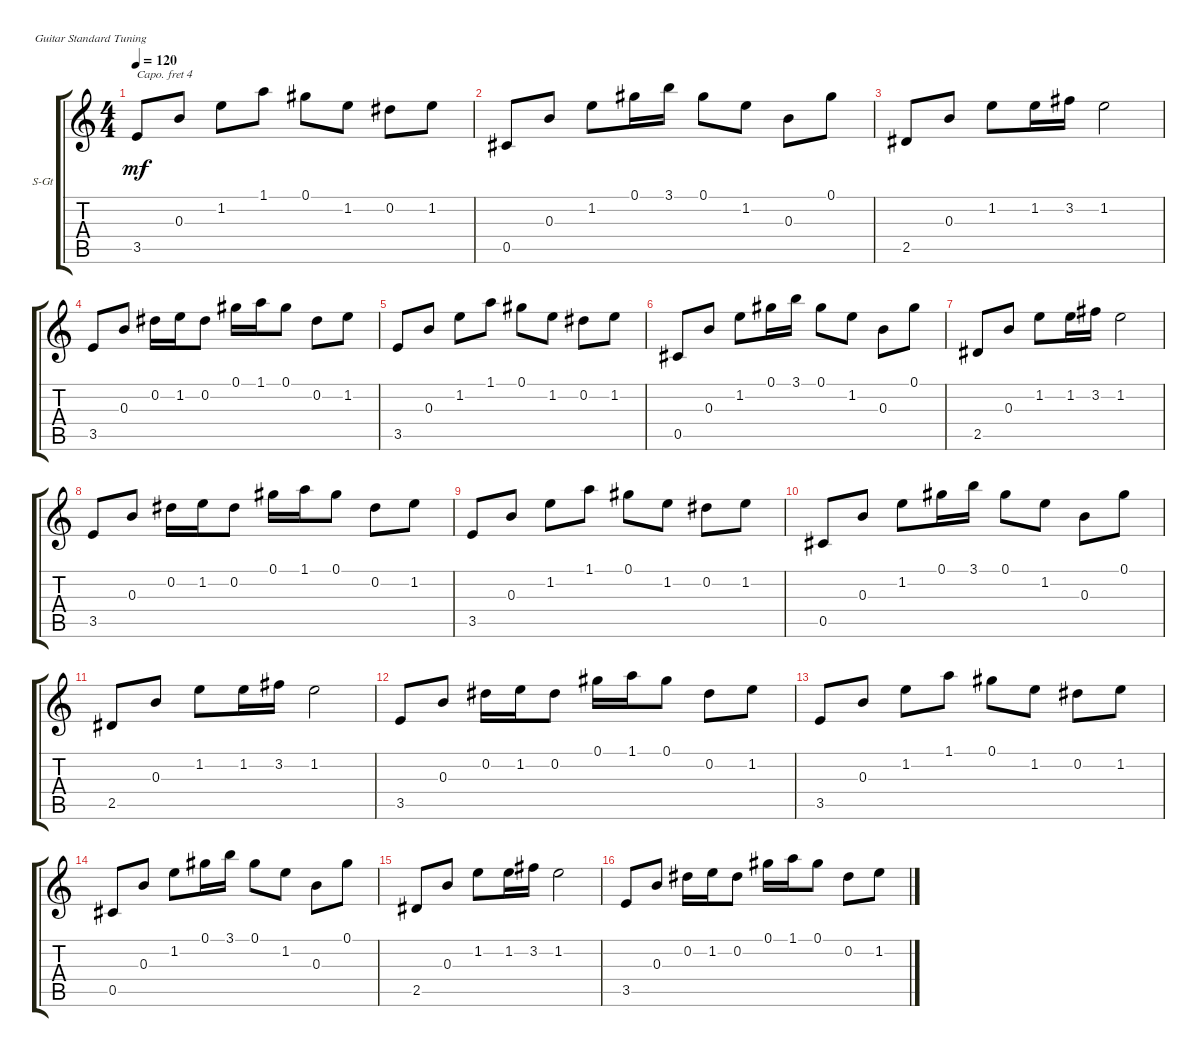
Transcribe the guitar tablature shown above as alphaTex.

\defaultSystemsLayout 4
\bracketExtendMode groupsimilarinstruments
\firstSystemTrackNameOrientation horizontal
\otherSystemsTrackNameOrientation horizontal
\track ("Guitar 1" "S-Gt") {instrument acousticguitarsteel}
\staff {score tabs}
\capo 4
\tuning (E4 B3 G3 D3 A2 E2)
\ts (4 4)
\tempo 120
\clef g2
\ks c
3.5.8{dy mf} 0.3.8 1.2.8 1.1.8 0.1.8 1.2.8 0.2.8 1.2.8 |
0.5.8 0.3.8 1.2.8 0.1.16 3.1.16 0.1.8 1.2.8 0.3.8 0.1.8 |
2.5.8 0.3.8 1.2.8 1.2.16 3.2.16 1.2.2 |
3.5.8 0.3.8 0.2.16 1.2.16 0.2.8 0.1.16 1.1.16 0.1.8 0.2.8 1.2.8 |
3.5.8 0.3.8 1.2.8 1.1.8 0.1.8 1.2.8 0.2.8 1.2.8 |
0.5.8 0.3.8 1.2.8 0.1.16 3.1.16 0.1.8 1.2.8 0.3.8 0.1.8 |
2.5.8 0.3.8 1.2.8 1.2.16 3.2.16 1.2.2 |
3.5.8 0.3.8 0.2.16 1.2.16 0.2.8 0.1.16 1.1.16 0.1.8 0.2.8 1.2.8 |
3.5.8 0.3.8 1.2.8 1.1.8 0.1.8 1.2.8 0.2.8 1.2.8 |
0.5.8 0.3.8 1.2.8 0.1.16 3.1.16 0.1.8 1.2.8 0.3.8 0.1.8 |
2.5.8 0.3.8 1.2.8 1.2.16 3.2.16 1.2.2 |
3.5.8 0.3.8 0.2.16 1.2.16 0.2.8 0.1.16 1.1.16 0.1.8 0.2.8 1.2.8 |
3.5.8 0.3.8 1.2.8 1.1.8 0.1.8 1.2.8 0.2.8 1.2.8 |
0.5.8 0.3.8 1.2.8 0.1.16 3.1.16 0.1.8 1.2.8 0.3.8 0.1.8 |
2.5.8 0.3.8 1.2.8 1.2.16 3.2.16 1.2.2 |
3.5.8 0.3.8 0.2.16 1.2.16 0.2.8 0.1.16 1.1.16 0.1.8 0.2.8 1.2.8
